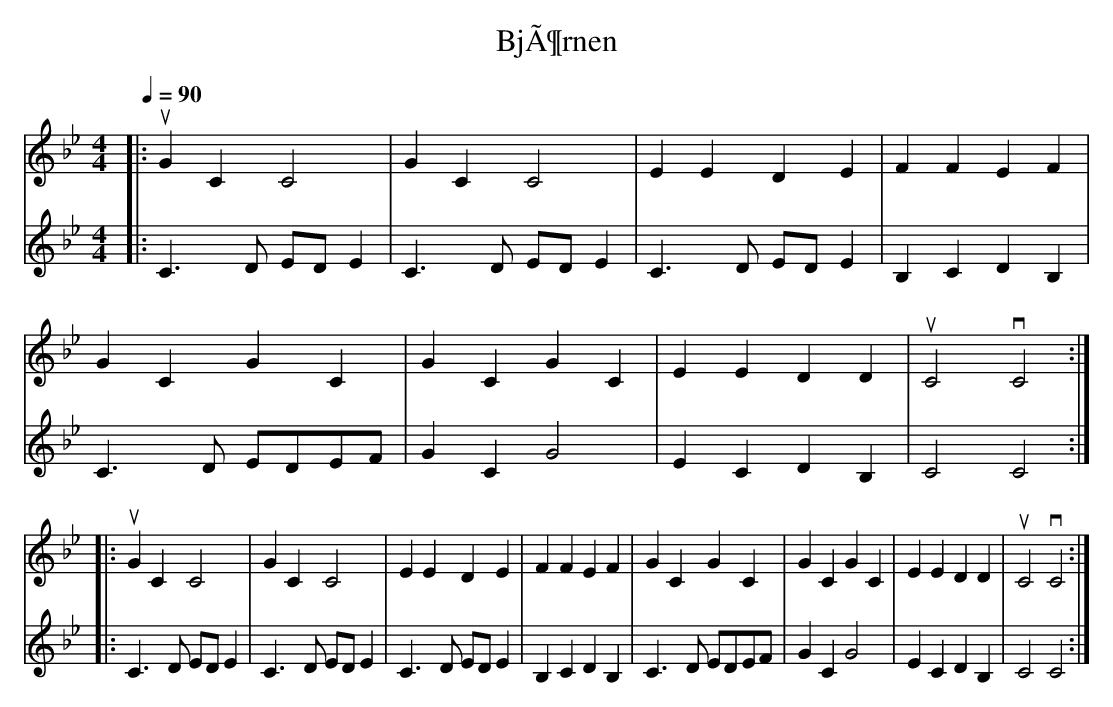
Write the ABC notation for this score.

X:1
T: BjÃ¶rnen
M: 4/4
L: 1/4
Q: 90
K: Bb
[V:1] [|: uGC C2 | GC C2 | EE DE | FF EF |
[V:2] [|: C3/2D/2 E/2D/2 E | C3/2D/2 E/2D/2 E | C3/2D/2 E/2D/2 E | B,C DB, |
[V:1] GC GC | GC GC | EE DD | uC2 vC2 :|]
[V:2] C3/2D/2 E/2D/2E/2F/2 | GC G2 | EC DB, | C2 C2 :|]
[V:1] [|: uGC C2 | GC C2 | EE DE | FF EF | [V:2] [|: C3/2D/2 E/2D/2 E | C3/2D/2 E/2D/2 E | C3/2D/2 E/2D/2 E | B,C DB, | [V:1] GC GC | GC GC | EE DD | uC2 vC2 :|] [V:2] C3/2D/2 E/2D/2E/2F/2 | GC G2 | EC DB, | C2 C2 :|]
